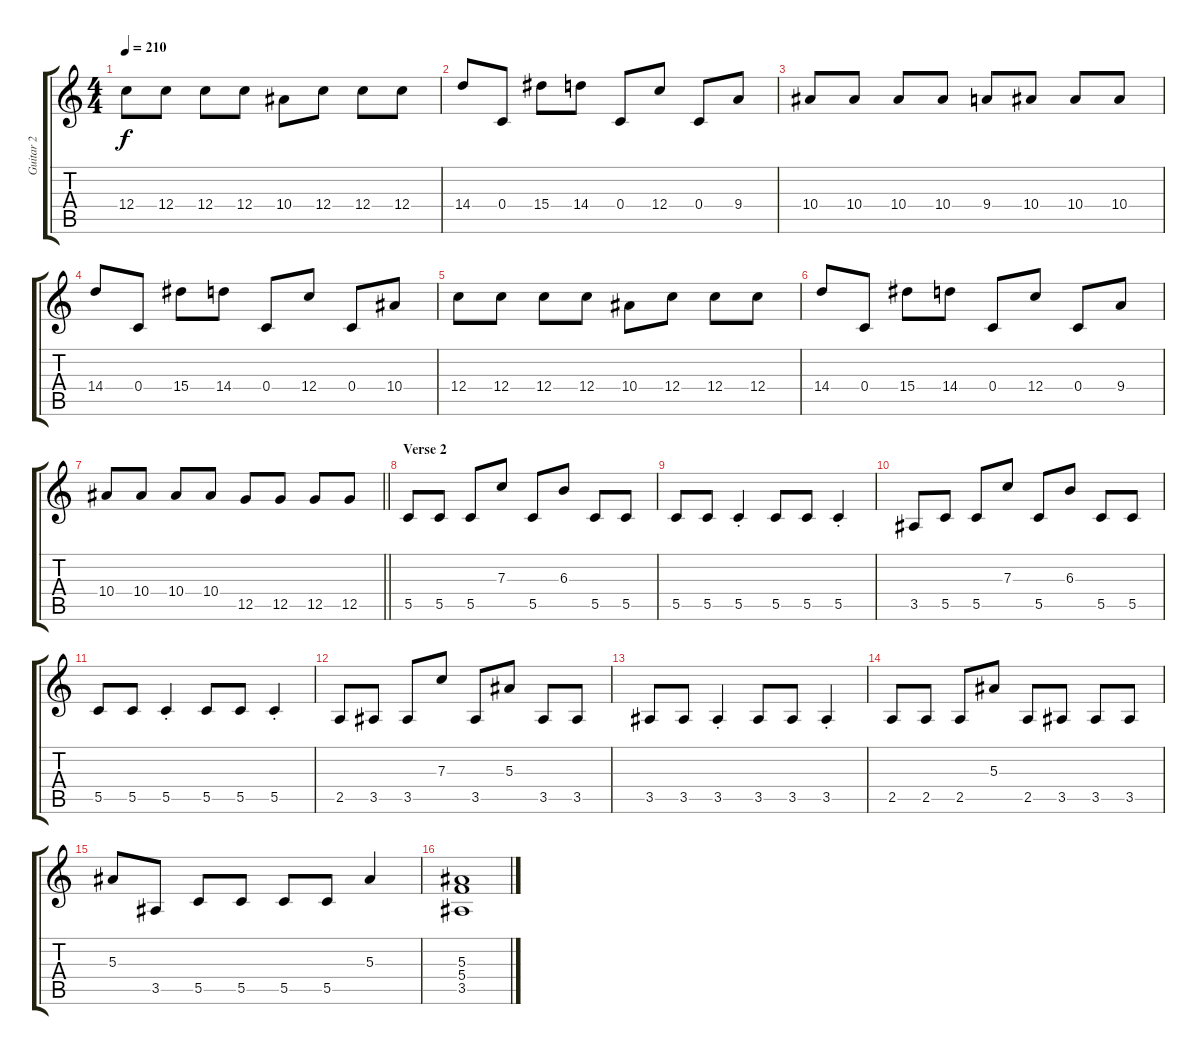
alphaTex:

\track ("Guitar 2" "Guitar 2") {instrument distortionguitar}
\staff {score tabs}
\tuning (D4 A3 F3 C3 G2 D2) {hide}
\ts (4 4)
\tempo 210
\clef g2
\ks c
12.4.8{dy f} 12.4.8 12.4.8 12.4.8 10.4.8 12.4.8 12.4.8 12.4.8 |
14.4.8 0.4.8 15.4.8 14.4.8 0.4.8 12.4.8 0.4.8 9.4.8 |
10.4.8 10.4.8 10.4.8 10.4.8 9.4.8 10.4.8 10.4.8 10.4.8 |
14.4.8 0.4.8 15.4.8 14.4.8 0.4.8 12.4.8 0.4.8 10.4.8 |
12.4.8 12.4.8 12.4.8 12.4.8 10.4.8 12.4.8 12.4.8 12.4.8 |
14.4.8 0.4.8 15.4.8 14.4.8 0.4.8 12.4.8 0.4.8 9.4.8 |
\barLineRight lightlight
10.4.8 10.4.8 10.4.8 10.4.8 12.5.8 12.5.8 12.5.8 12.5.8 |
\section ("" "Verse 2")
5.5.8 5.5.8 5.5.8 7.3.8 5.5.8 6.3.8 5.5.8 5.5.8 |
5.5.8 5.5.8 5.5{st}.4 5.5.8 5.5.8 5.5{st}.4 |
3.5.8 5.5.8 5.5.8 7.3.8 5.5.8 6.3.8 5.5.8 5.5.8 |
5.5.8 5.5.8 5.5{st}.4 5.5.8 5.5.8 5.5{st}.4 |
2.5.8 3.5.8 3.5.8 7.3.8 3.5.8 5.3.8 3.5.8 3.5.8 |
3.5.8 3.5.8 3.5{st}.4 3.5.8 3.5.8 3.5{st}.4 |
2.5.8 2.5.8 2.5.8 5.3.8 2.5.8 3.5.8 3.5.8 3.5.8 |
5.3.8 3.5.8 5.5.8 5.5.8 5.5.8 5.5.8 5.3.4 |
(5.3 5.4 3.5).1
